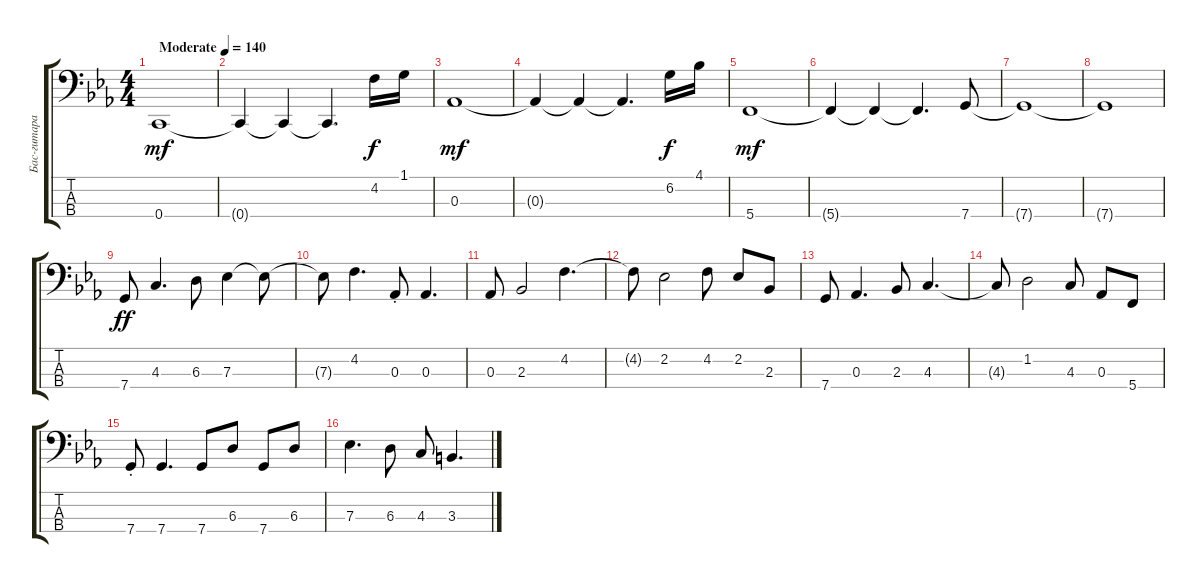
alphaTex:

\track ("Бас-гитара" "Бас-гитара") {instrument electricbassfinger}
\staff {score tabs}
\tuning (Gb2 Db2 Ab1 C1) {hide}
\ts (4 4)
\tempo (140 "Moderate")
\clef f4
\ks cminor
0.4.1{dy mf instrument electricbassfinger} |
0.4{t}.4 0.4{t}.4 0.4{t}.4{d} 4.2.16{dy f} 1.1.16 |
0.3.1{dy mf} |
0.3{t}.4 0.3{t}.4 0.3{t}.4{d} 6.2.16{dy f} 4.1.16 |
5.4.1{dy mf} |
5.4{t}.4 5.4{t}.4 5.4{t}.4{d} 7.4.8 |
7.4{t}.1 |
7.4{t}.1 |
7.4.8{dy ff} 4.3.4{d} 6.3.8 7.3.4 7.3{t}.8 |
7.3{t}.8 4.2.4{d} 0.3{st}.8 0.3.4{d} |
0.3.8 2.3.2 4.2.4{d} |
4.2{t}.8 2.2.2 4.2.8 2.2.8 2.3.8 |
7.4.8 0.3.4{d} 2.3.8 4.3.4{d} |
4.3{t}.8 1.2.2 4.3.8 0.3.8 5.4.8 |
7.4{st}.8 7.4.4{d} 7.4.8 6.3.8 7.4.8 6.3.8 |
7.3.4{d} 6.3.8 4.3.8 3.3.4{d}
